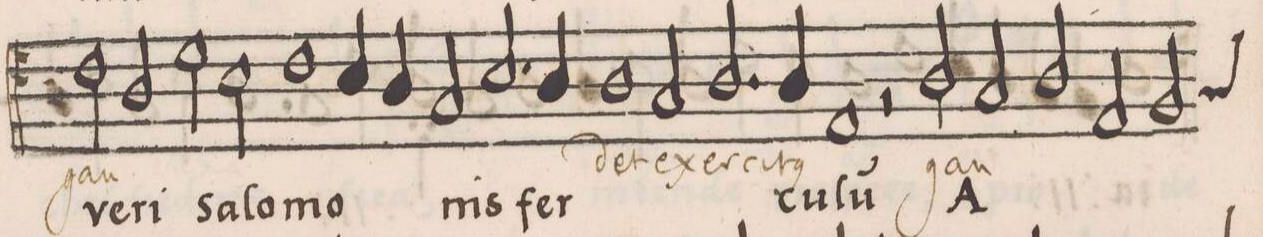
**kern	**text	**text
*I"ALTVS	*	*
*clefC4	*	*
*k[]	*	*
*met(C)	*	*
*M2/1	*	*
2c\	ve-	gau-
2A/	-ri	.
2d\	Sa-	.
=35-	=35-	=35-
2B\	-lo-	.
1c	-mo-	.
4B/	.	.
4A/	.	.
=36-	=36-	=36-
2G/	-nis	.
2.B/	fer-	.
4A/	.	.
1A\	.	-det
=37-	=37-	=37-
2G/	.	e-
2.A/	.	-xer-
4A/	-cu-	-ci-
=38-	=38-	=38-
1E	-lu(m)	-t(us)
2r	.	.
1A\	A-	gau-
=39-	=39-	=39-
2G/	.	.
2A/	.	.
2E/	.	.
=40-	=40-	=40-
*custos:G	*	*
2F/	.	.
*-	*-	*-
